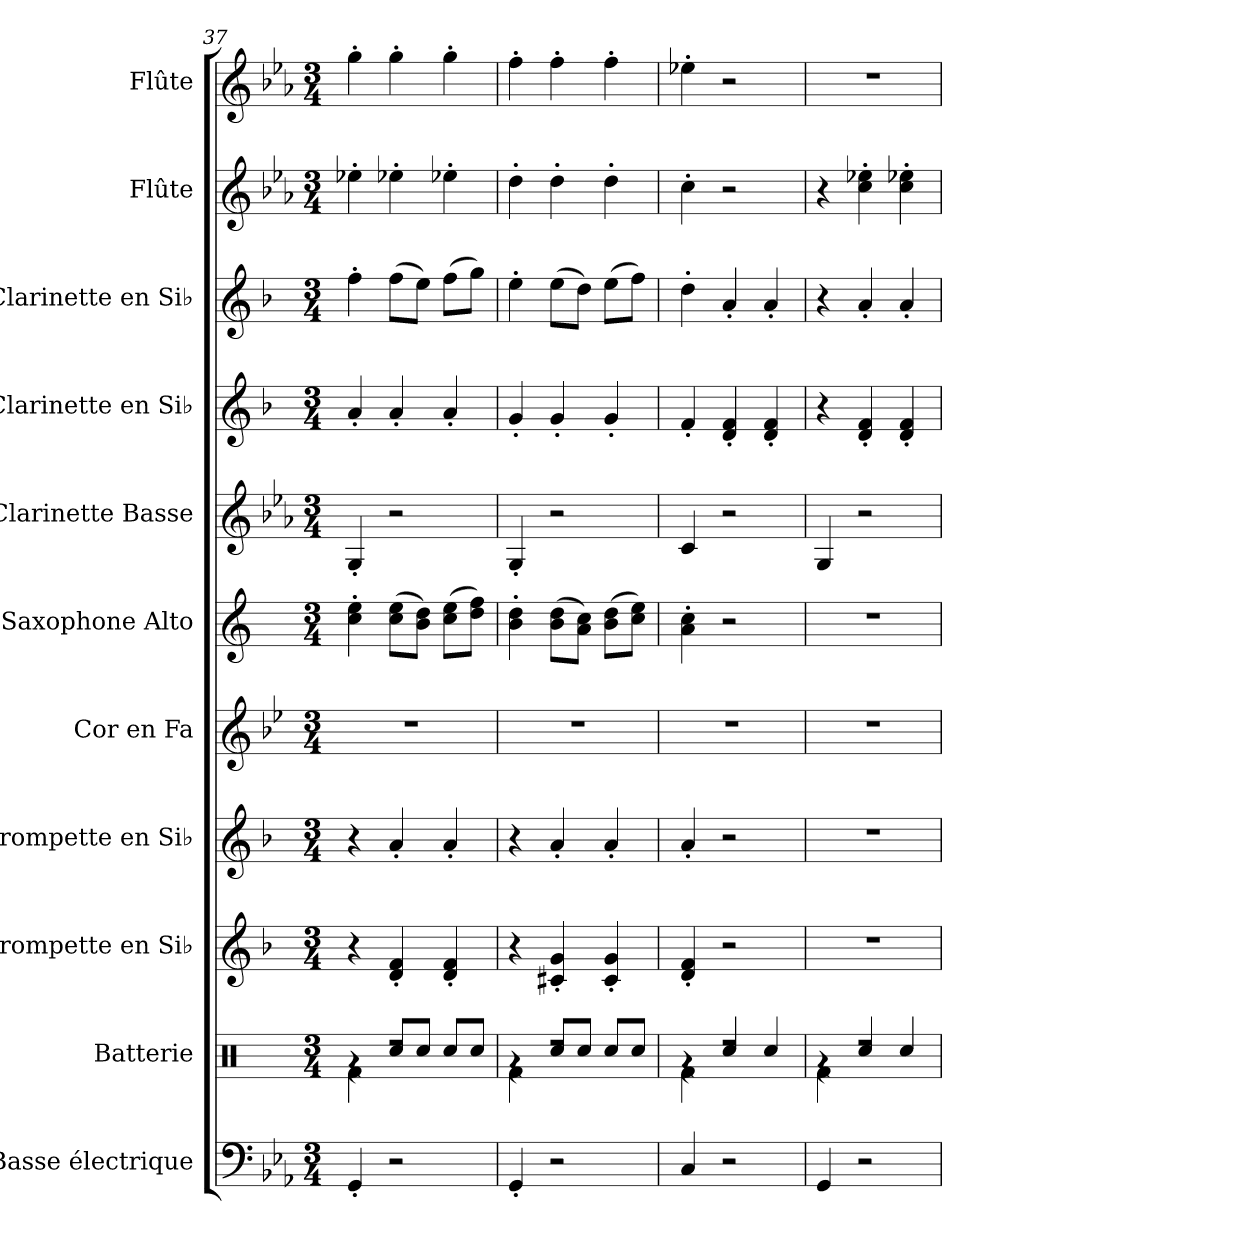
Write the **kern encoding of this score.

**kern	**kern	**kern	**kern	**kern	**kern	**kern	**kern	**kern	**kern	**kern
*part11	*part10	*part9	*part8	*part7	*part6	*part5	*part4	*part3	*part2	*part1
*staff11	*staff10	*staff9	*staff8	*staff7	*staff6	*staff5	*staff4	*staff3	*staff2	*staff1
*I"Basse électrique	*I"Batterie	*I"Trompette en Si♭	*I"Trompette en Si♭	*I"Cor en Fa	*I"Saxophone Alto	*I"Clarinette Basse	*I"Clarinette en Si♭	*I"Clarinette en Si♭	*I"Flûte	*I"Flûte
*I'B. él.	*I'Batt.	*I'Tromp. Si♭	*I'Tromp. Si♭	*I'Cor Fa	*I'Sax. A.	*I'Cl. basse	*I'Clar. Si♭	*I'Clar. Si♭	*I'Fl.	*I'Fl.
*clefF4	*clefX	*clefG2	*clefG2	*clefG2	*clefG2	*clefG2	*clefG2	*clefG2	*clefG2	*clefG2
*ITrd7c12	*	*ITrd1c2	*ITrd1c2	*ITrd4c7	*ITrd5c9	*ITrd8c14	*ITrd1c2	*ITrd1c2	*	*
*k[b-e-a-]	*k[]	*k[b-e-a-]	*k[b-e-a-]	*k[b-e-a-]	*k[b-e-a-]	*k[b-e-a-]	*k[b-e-a-]	*k[b-e-a-]	*k[b-e-a-]	*k[b-e-a-]
*M3/4	*M3/4	*M3/4	*M3/4	*M3/4	*M3/4	*M3/4	*M3/4	*M3/4	*M3/4	*M3/4
=37	=37	=37	=37	=37	=37	=37	=37	=37	=37	=37
*	*^	*	*	*	*	*	*	*	*	*
4GGG'/	4rg	4Rf\	4r	4r	2.r	4e-\' 4g\'	4GG'/	4g'/	4ee-'\	4ee-X'\	4gg'\
2r	8Rcc/L	2rdd	4c/' 4e-/'	4g'/	.	(8e-\ 8g\L	2r	4g'/	(8ee-\L	4ee-X'\	4gg'\
.	8Rcc/J	.	.	.	.	8d\ 8f\J)	.	.	8dd\J)	.	.
.	8Rcc/L	.	4c/' 4e-/'	4g'/	.	(8e-\ 8g\L	.	4g'/	(8ee-\L	4ee-X'\	4gg'\
.	8Rcc/J	.	.	.	.	8f\ 8a-\J)	.	.	8ff\J)	.	.
!!LO:PB:g=z
=38	=38	=38	=38	=38	=38	=38	=38	=38	=38	=38	=38
4GGG'/	4rg	4Rf\	4r	4r	2.r	4d\' 4f\'	4GG'/	4f'/	4dd'\	4dd'\	4ff'\
2r	8Rcc/L	2rdd	4Bn/' 4f/'	4g'/	.	(8d\ 8f\L	2r	4f'/	(8dd\L	4dd'\	4ff'\
.	8Rcc/J	.	.	.	.	8c\ 8e-\J)	.	.	8cc\J)	.	.
.	8Rcc/L	.	4B/' 4f/'	4g'/	.	(8d\ 8f\L	.	4f'/	(8dd\L	4dd'\	4ff'\
.	8Rcc/J	.	.	.	.	8e-\ 8g\J)	.	.	8ee-\J)	.	.
=39	=39	=39	=39	=39	=39	=39	=39	=39	=39	=39	=39
4CC/	4rg	4Rf\	4c/' 4e-/'	4g'/	2.r	4c\' 4e-\'	4C/	4e-'/	4cc'\	4cc'\	4ee-X'\
2r	4Rcc/	2rdd	2r	2r	.	2r	2r	4c/' 4e-/'	4g'/	2r	2r
.	4Rcc/	.	.	.	.	.	.	4c/' 4e-/'	4g'/	.	.
=40	=40	=40	=40	=40	=40	=40	=40	=40	=40	=40	=40
4GGG/	4rg	4Rf\	2.r	2.r	2.r	2.r	4GG/	4r	4r	4r	2.r
2r	4Rcc/	2rdd	.	.	.	.	2r	4c/' 4e-/'	4g'/	4cc\' 4ee-X\'	.
.	4Rcc/	.	.	.	.	.	.	4c/' 4e-/'	4g'/	4cc\' 4ee-X\'	.
*	*v	*v	*	*	*	*	*	*	*	*	*
=	=	=	=	=	=	=	=	=	=	=
*-	*-	*-	*-	*-	*-	*-	*-	*-	*-	*-
